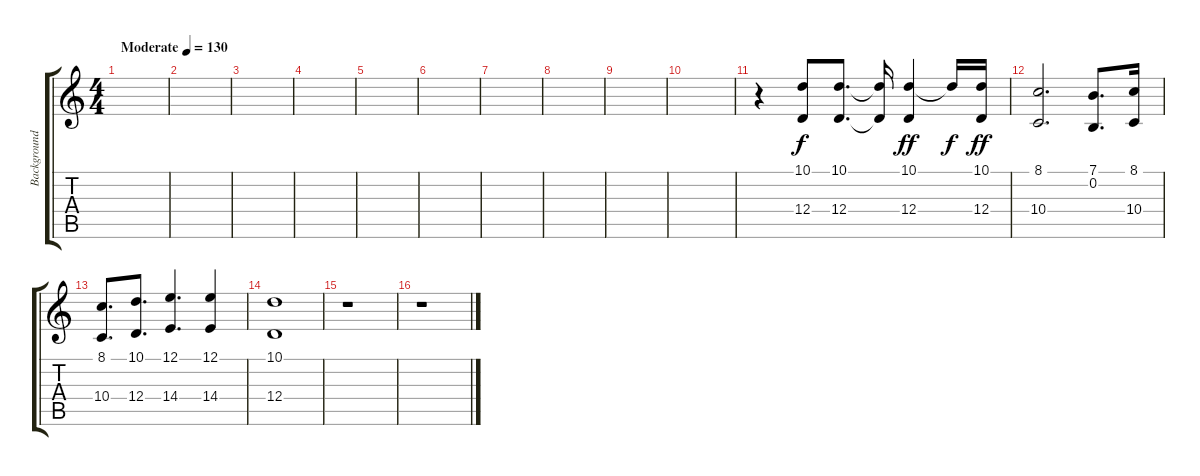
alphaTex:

\track ("Background vocals" "Background") {instrument choiraahs}
\staff {score tabs}
\tuning (E4 B3 G3 D3 A2 E2) {hide}
\ts (4 4)
\tempo (130 "Moderate")
\clef g2
\ks c
|
|
|
|
|
|
|
|
|
|
r.4 (10.1 12.4).8 (10.1 12.4).8{d} (10.1{t} 12.4{t}).16{dy f} (10.1 12.4).4{dy ff} 10.1{t}.16{dy f} (10.1 12.4).16{dy ff} |
(8.1 10.4).2{d} (7.1 0.2).8{d} (8.1 10.4).16 |
(8.1 10.4).8{d} (10.1 12.4).8{d} (12.1 14.4).4{d} (12.1 14.4).4 |
(10.1 12.4).1 |
r.1 |
r.1
